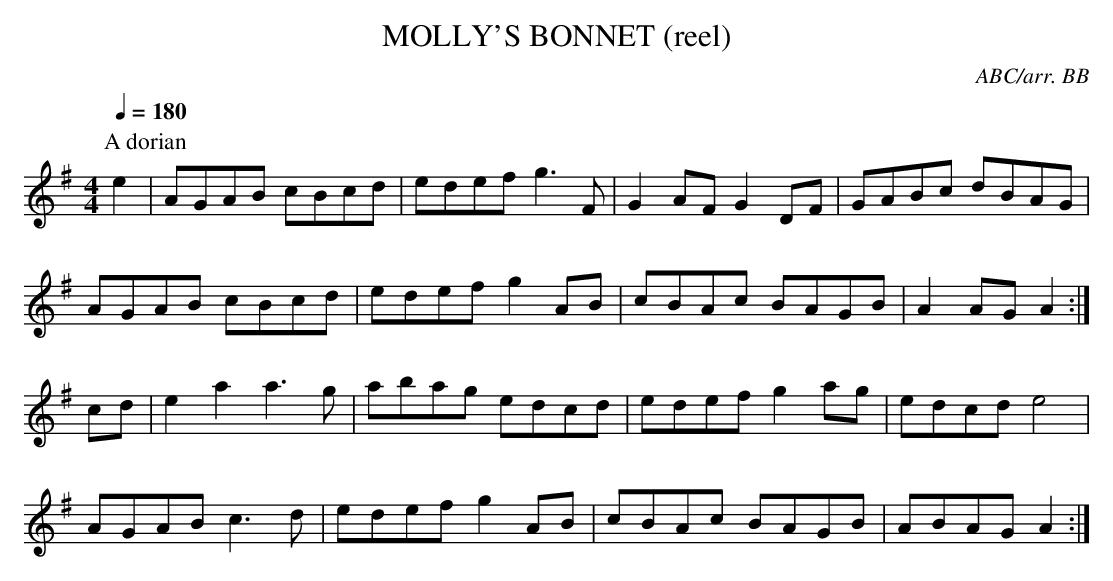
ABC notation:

X:1
T:MOLLY'S BONNET (reel)
C:ABC/arr. BB
Q:1/4=180
L:1/8
M:4/4
K:G
P:A dorian
e2|AGAB cBcd|edef g3 F|G2 AF G2 DF|GABc dBAG|
AGAB cBcd|edef g2 AB|cBAc BAGB|A2 AG A2 :|
cd|e2 a2 a3 g|abag edcd|edef g2 ag|edcd e4|
AGAB c3 d|edef g2 AB|cBAc BAGB|ABAG A2:|
